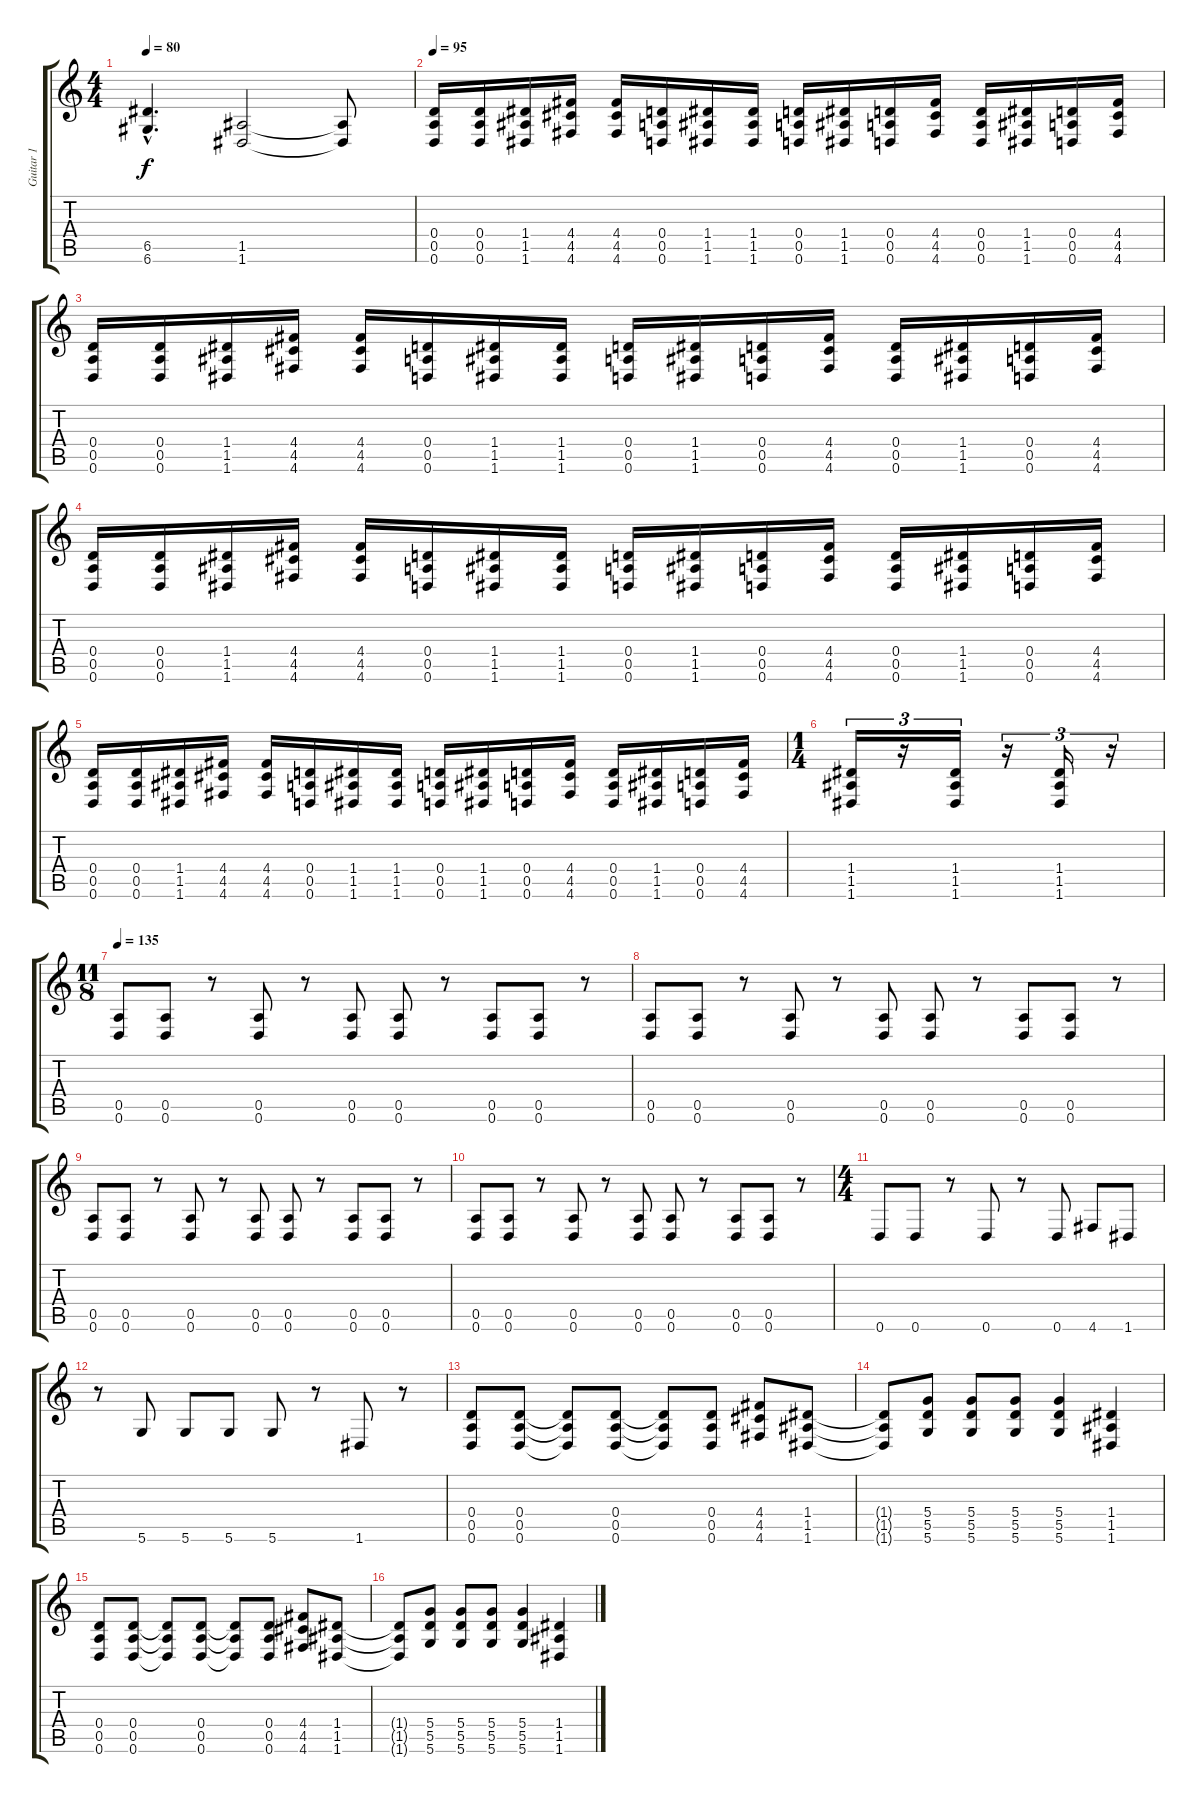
\track ("Guitar 1" "Guitar 1") {instrument distortionguitar}
\staff {score tabs}
\tuning (E4 B3 G3 D3 A2 D2) {hide}
\ts (4 4)
\tempo 80
\clef g2
\ks c
(6.5{hac} 6.6{hac}).4{d dy f} (1.5 1.6).2 (1.5{t} 1.6{t}).8 |
\tempo 95
(0.4 0.5 0.6).16{volume 12 instrument overdrivenguitar} (0.4 0.5 0.6).16 (1.4 1.5 1.6).16 (4.4 4.5 4.6).16 (4.4 4.5 4.6).16 (0.4 0.5 0.6).16 (1.4 1.5 1.6).16 (1.4 1.5 1.6).16 (0.4 0.5 0.6).16 (1.4 1.5 1.6).16 (0.4 0.5 0.6).16 (4.4 4.5 4.6).16 (0.4 0.5 0.6).16 (1.4 1.5 1.6).16 (0.4 0.5 0.6).16 (4.4 4.5 4.6).16 |
(0.4 0.5 0.6).16{instrument overdrivenguitar} (0.4 0.5 0.6).16 (1.4 1.5 1.6).16 (4.4 4.5 4.6).16 (4.4 4.5 4.6).16 (0.4 0.5 0.6).16 (1.4 1.5 1.6).16 (1.4 1.5 1.6).16 (0.4 0.5 0.6).16 (1.4 1.5 1.6).16 (0.4 0.5 0.6).16 (4.4 4.5 4.6).16 (0.4 0.5 0.6).16 (1.4 1.5 1.6).16 (0.4 0.5 0.6).16 (4.4 4.5 4.6).16 |
(0.4 0.5 0.6).16{instrument overdrivenguitar} (0.4 0.5 0.6).16 (1.4 1.5 1.6).16 (4.4 4.5 4.6).16 (4.4 4.5 4.6).16 (0.4 0.5 0.6).16 (1.4 1.5 1.6).16 (1.4 1.5 1.6).16 (0.4 0.5 0.6).16 (1.4 1.5 1.6).16 (0.4 0.5 0.6).16 (4.4 4.5 4.6).16 (0.4 0.5 0.6).16 (1.4 1.5 1.6).16 (0.4 0.5 0.6).16 (4.4 4.5 4.6).16 |
(0.4 0.5 0.6).16{instrument overdrivenguitar} (0.4 0.5 0.6).16 (1.4 1.5 1.6).16 (4.4 4.5 4.6).16 (4.4 4.5 4.6).16 (0.4 0.5 0.6).16 (1.4 1.5 1.6).16 (1.4 1.5 1.6).16 (0.4 0.5 0.6).16 (1.4 1.5 1.6).16 (0.4 0.5 0.6).16 (4.4 4.5 4.6).16 (0.4 0.5 0.6).16 (1.4 1.5 1.6).16 (0.4 0.5 0.6).16 (4.4 4.5 4.6).16 |
\ts (1 4)
(1.4 1.5 1.6).16{tu (3 2)} r.16{tu (3 2)} (1.4 1.5 1.6).16{tu (3 2)} r.16{tu (3 2)} (1.4 1.5 1.6).16{tu (3 2)} r.16{tu (3 2)} |
\ts (11 8)
\tempo 135
(0.5 0.6).8{balance 16 instrument distortionguitar} (0.5 0.6).8 r.8 (0.5 0.6).8 r.8 (0.5 0.6).8 (0.5 0.6).8 r.8 (0.5 0.6).8 (0.5 0.6).8 r.8 |
(0.5 0.6).8 (0.5 0.6).8 r.8 (0.5 0.6).8 r.8 (0.5 0.6).8 (0.5 0.6).8 r.8 (0.5 0.6).8 (0.5 0.6).8 r.8 |
(0.5 0.6).8 (0.5 0.6).8 r.8 (0.5 0.6).8 r.8 (0.5 0.6).8 (0.5 0.6).8 r.8 (0.5 0.6).8 (0.5 0.6).8 r.8 |
(0.5 0.6).8 (0.5 0.6).8 r.8 (0.5 0.6).8 r.8 (0.5 0.6).8 (0.5 0.6).8 r.8 (0.5 0.6).8 (0.5 0.6).8 r.8 |
\ts (4 4)
0.6.8 0.6.8 r.8 0.6.8 r.8 0.6.8 4.6.8 1.6.8 |
r.8 5.6.8 5.6.8 5.6.8 5.6.8 r.8 1.6.8 r.8 |
(0.4 0.5 0.6).8 (0.4 0.5 0.6).8 (0.4{t} 0.5{t} 0.6{t}).8 (0.4 0.5 0.6).8 (0.4{t} 0.5{t} 0.6{t}).8 (0.4 0.5 0.6).8 (4.4 4.5 4.6).8 (1.4 1.5 1.6).8 |
(1.4{t} 1.5{t} 1.6{t}).8 (5.4 5.5 5.6).8 (5.4 5.5 5.6).8 (5.4 5.5 5.6).8 (5.4 5.5 5.6).4 (1.4 1.5 1.6).4 |
(0.4 0.5 0.6).8 (0.4 0.5 0.6).8 (0.4{t} 0.5{t} 0.6{t}).8 (0.4 0.5 0.6).8 (0.4{t} 0.5{t} 0.6{t}).8 (0.4 0.5 0.6).8 (4.4 4.5 4.6).8 (1.4 1.5 1.6).8 |
(1.4{t} 1.5{t} 1.6{t}).8 (5.4 5.5 5.6).8 (5.4 5.5 5.6).8 (5.4 5.5 5.6).8 (5.4 5.5 5.6).4 (1.4 1.5 1.6).4
